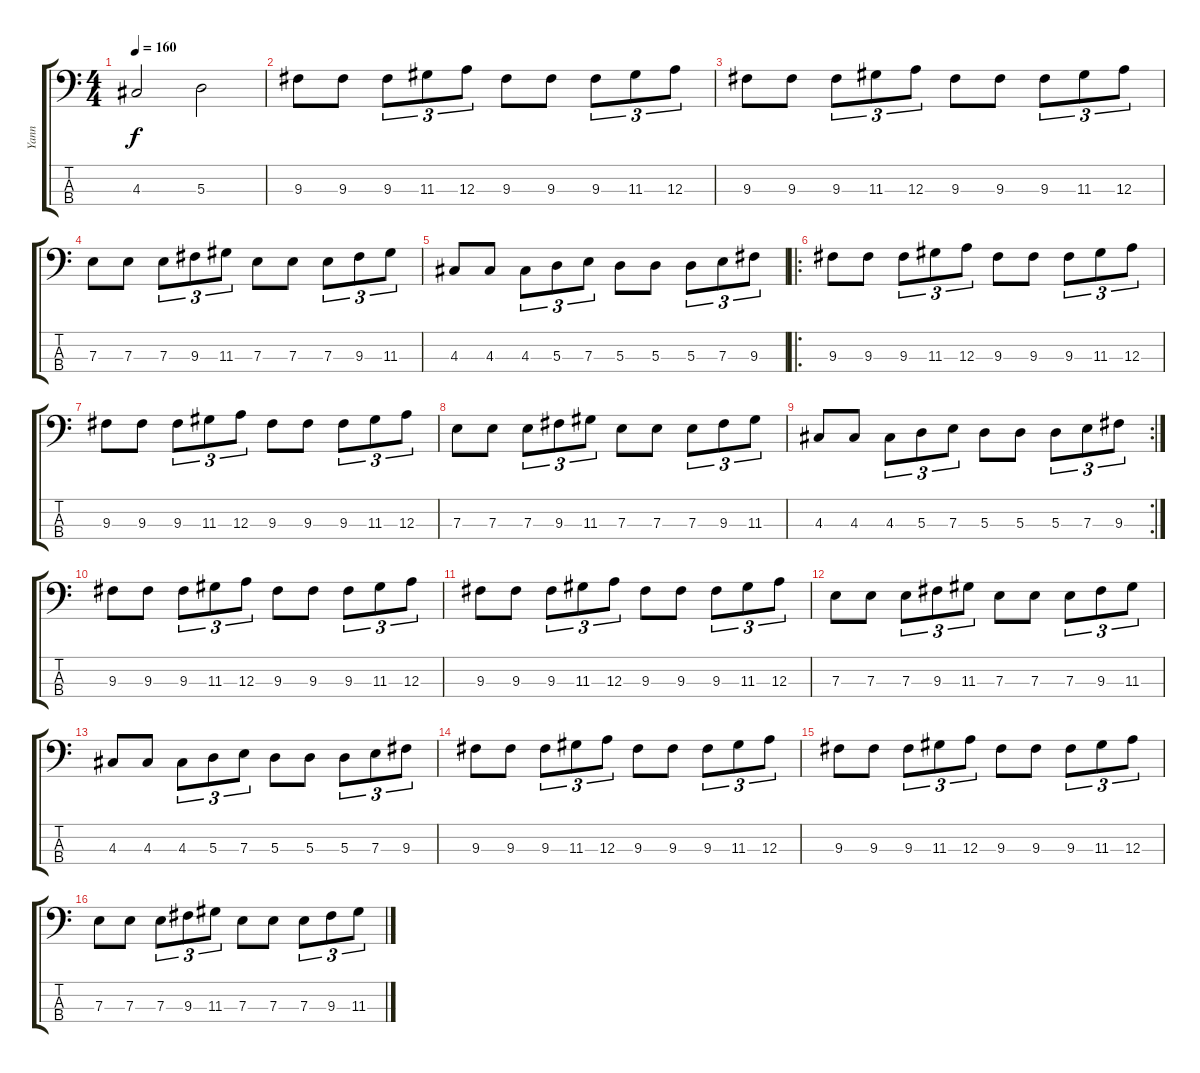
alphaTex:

\track ("Yann" "Yann") {instrument electricbassfinger}
\staff {score tabs}
\tuning (G2 D2 A1 E1) {hide}
\ts (4 4)
\tempo 160
\clef f4
\ks c
4.3.2{dy f} 5.3.2 |
9.3.8 9.3.8 9.3.8{tu (3 2)} 11.3.8{tu (3 2)} 12.3.8{tu (3 2)} 9.3.8 9.3.8 9.3.8{tu (3 2)} 11.3.8{tu (3 2)} 12.3.8{tu (3 2)} |
9.3.8 9.3.8 9.3.8{tu (3 2)} 11.3.8{tu (3 2)} 12.3.8{tu (3 2)} 9.3.8 9.3.8 9.3.8{tu (3 2)} 11.3.8{tu (3 2)} 12.3.8{tu (3 2)} |
7.3.8 7.3.8 7.3.8{tu (3 2)} 9.3.8{tu (3 2)} 11.3.8{tu (3 2)} 7.3.8 7.3.8 7.3.8{tu (3 2)} 9.3.8{tu (3 2)} 11.3.8{tu (3 2)} |
4.3.8 4.3.8 4.3.8{tu (3 2)} 5.3.8{tu (3 2)} 7.3.8{tu (3 2)} 5.3.8 5.3.8 5.3.8{tu (3 2)} 7.3.8{tu (3 2)} 9.3.8{tu (3 2)} |
\ro
9.3.8 9.3.8 9.3.8{tu (3 2)} 11.3.8{tu (3 2)} 12.3.8{tu (3 2)} 9.3.8 9.3.8 9.3.8{tu (3 2)} 11.3.8{tu (3 2)} 12.3.8{tu (3 2)} |
9.3.8 9.3.8 9.3.8{tu (3 2)} 11.3.8{tu (3 2)} 12.3.8{tu (3 2)} 9.3.8 9.3.8 9.3.8{tu (3 2)} 11.3.8{tu (3 2)} 12.3.8{tu (3 2)} |
7.3.8 7.3.8 7.3.8{tu (3 2)} 9.3.8{tu (3 2)} 11.3.8{tu (3 2)} 7.3.8 7.3.8 7.3.8{tu (3 2)} 9.3.8{tu (3 2)} 11.3.8{tu (3 2)} |
\rc 2
4.3.8 4.3.8 4.3.8{tu (3 2)} 5.3.8{tu (3 2)} 7.3.8{tu (3 2)} 5.3.8 5.3.8 5.3.8{tu (3 2)} 7.3.8{tu (3 2)} 9.3.8{tu (3 2)} |
9.3.8 9.3.8 9.3.8{tu (3 2)} 11.3.8{tu (3 2)} 12.3.8{tu (3 2)} 9.3.8 9.3.8 9.3.8{tu (3 2)} 11.3.8{tu (3 2)} 12.3.8{tu (3 2)} |
9.3.8 9.3.8 9.3.8{tu (3 2)} 11.3.8{tu (3 2)} 12.3.8{tu (3 2)} 9.3.8 9.3.8 9.3.8{tu (3 2)} 11.3.8{tu (3 2)} 12.3.8{tu (3 2)} |
7.3.8 7.3.8 7.3.8{tu (3 2)} 9.3.8{tu (3 2)} 11.3.8{tu (3 2)} 7.3.8 7.3.8 7.3.8{tu (3 2)} 9.3.8{tu (3 2)} 11.3.8{tu (3 2)} |
4.3.8 4.3.8 4.3.8{tu (3 2)} 5.3.8{tu (3 2)} 7.3.8{tu (3 2)} 5.3.8 5.3.8 5.3.8{tu (3 2)} 7.3.8{tu (3 2)} 9.3.8{tu (3 2)} |
9.3.8 9.3.8 9.3.8{tu (3 2)} 11.3.8{tu (3 2)} 12.3.8{tu (3 2)} 9.3.8 9.3.8 9.3.8{tu (3 2)} 11.3.8{tu (3 2)} 12.3.8{tu (3 2)} |
9.3.8 9.3.8 9.3.8{tu (3 2)} 11.3.8{tu (3 2)} 12.3.8{tu (3 2)} 9.3.8 9.3.8 9.3.8{tu (3 2)} 11.3.8{tu (3 2)} 12.3.8{tu (3 2)} |
7.3.8 7.3.8 7.3.8{tu (3 2)} 9.3.8{tu (3 2)} 11.3.8{tu (3 2)} 7.3.8 7.3.8 7.3.8{tu (3 2)} 9.3.8{tu (3 2)} 11.3.8{tu (3 2)}
